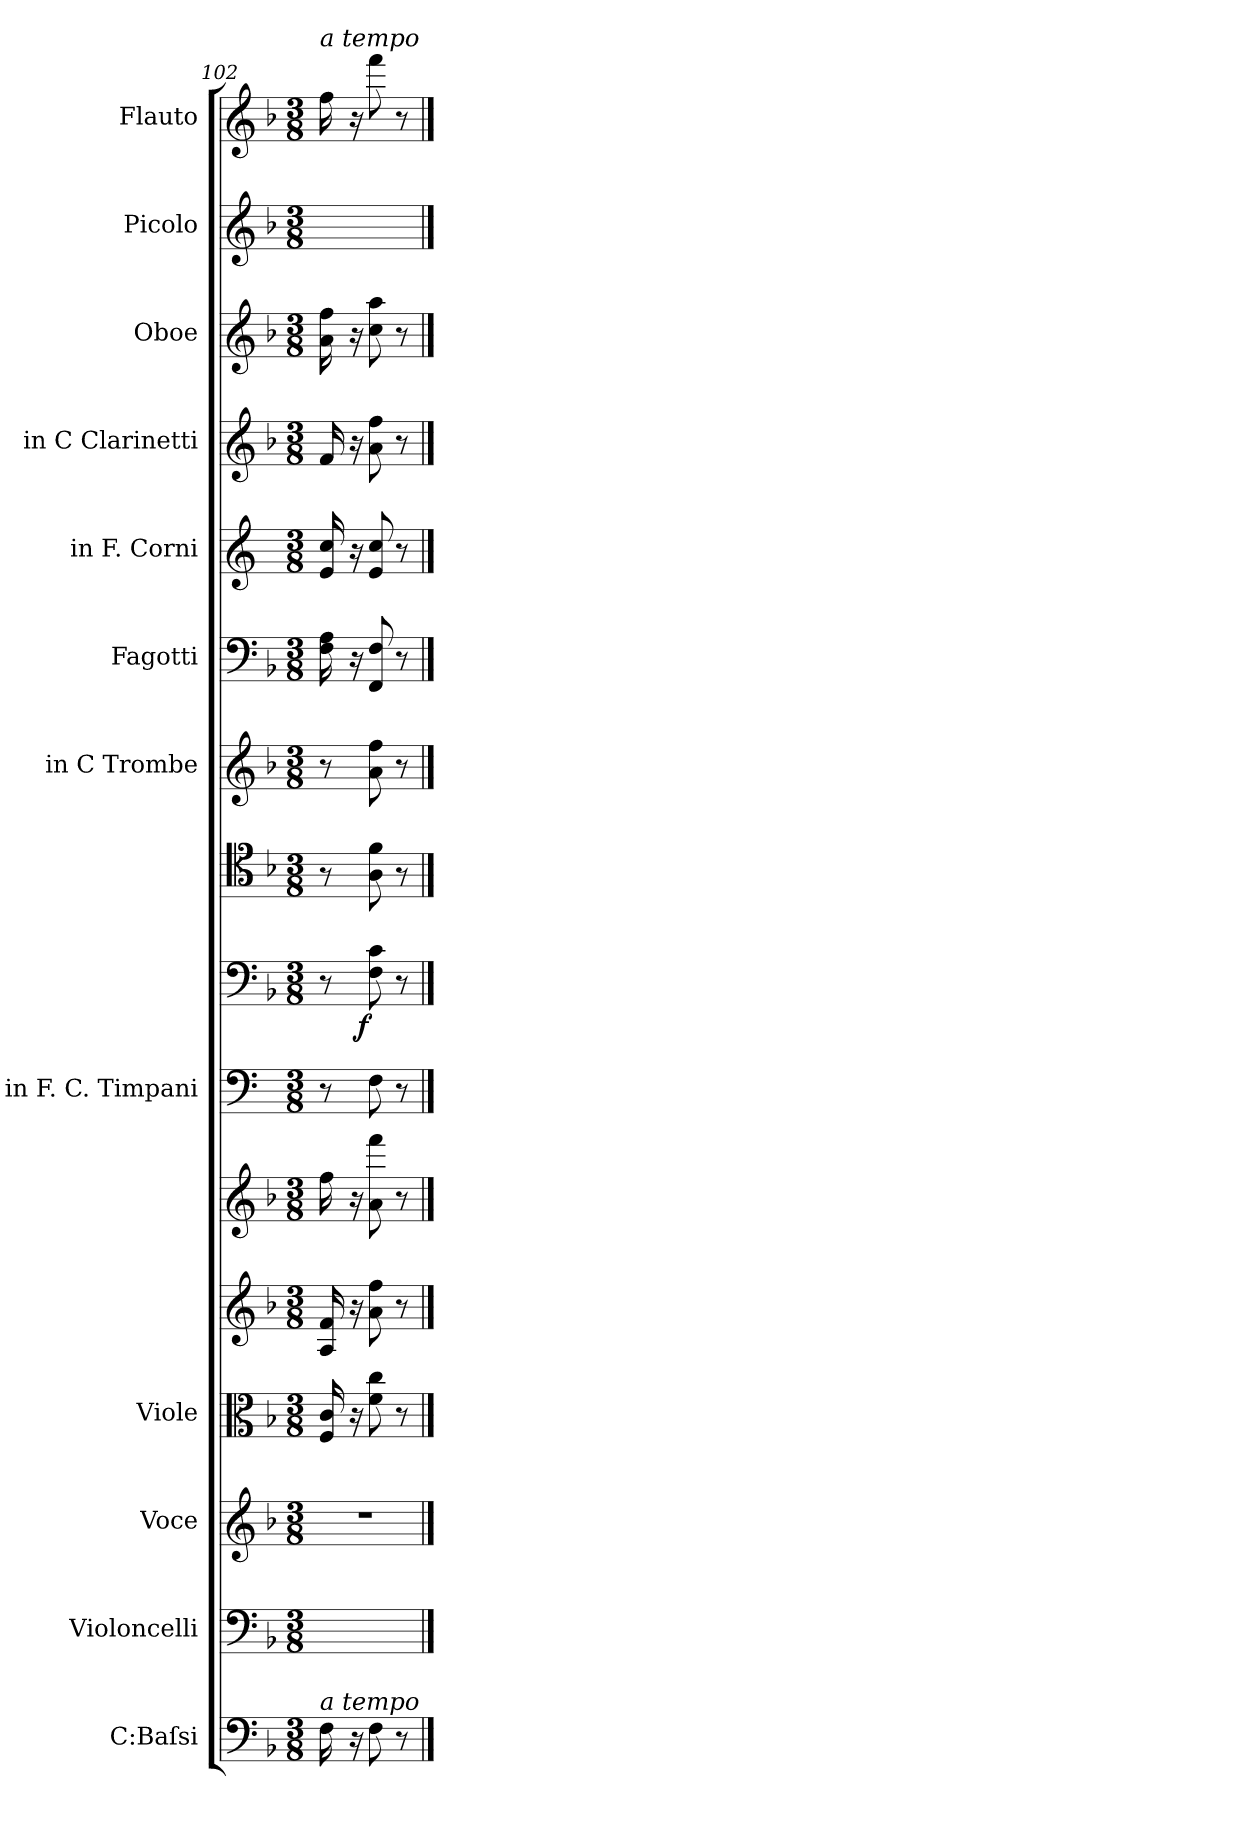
**kern	**kern	**kern	**kern	**kern	**kern	**kern	**kern	**dynam	**kern	**kern	**kern	**kern	**kern	**kern	**kern	**kern
*part16	*part15	*part14	*part13	*part12	*part11	*part10	*part9	*part9	*part8	*part7	*part6	*part5	*part4	*part3	*part2	*part1
*staff16	*staff15	*staff14	*staff13	*staff12	*staff11	*staff10	*staff9	*staff9	*staff8	*staff7	*staff6	*staff5	*staff4	*staff3	*staff2	*staff1
*I"C:Baſsi	*I"Violoncelli	*I"Voce	*I"Viole	*	*	*I" in F. C. Timpani	*	*	*	*I"in C Trombe	*I"Fagotti	*I"in F. Corni	*I"in C Clarinetti	*I"Oboe	*I"Picolo	*I"Flauto
*	*I'Vc	*I'V	*	*	*	*I'Timp	*	*	*	*	*	*	*I'Cl	*I'Ob	*	*I'Fl
*clefF4	*clefF4	*clefG2	*clefC3	*clefG2	*clefG2	*clefF4	*clefF4	*	*clefC4	*clefG2	*clefF4	*clefG2	*clefG2	*clefG2	*clefG2	*clefG2
*	*	*	*	*	*	*	*	*	*	*	*	*ITrd4c7	*	*	*ITrd-7c-12	*
*k[b-]	*k[b-]	*k[b-]	*k[b-]	*k[b-]	*k[b-]	*k[]	*k[b-]	*	*k[b-]	*k[b-]	*k[b-]	*k[b-]	*k[b-]	*k[b-]	*k[b-]	*k[b-]
*M3/8	*M3/8	*M3/8	*M3/8	*M3/8	*M3/8	*M3/8	*M3/8	*	*M3/8	*M3/8	*M3/8	*M3/8	*M3/8	*M3/8	*M3/8	*M3/8
=102	=102	=102	=102	=102	=102	=102	=102	=102	=102	=102	=102	=102	=102	=102	=102	=102
!	!	!	!	!	!	!	!	!	!	!	!	!	!	!	!	!LO:TX:a:i:t=a tempo
!LO:TX:a:i:t=a tempo	!	!	!	!	!	!	!	!	!	!	!	!	!	!	!	!
16F\	16F\yy	4.r	16F/ 16c/	16A/ 16f/	16ff\	8r	8r	.	8r	8r	16F\ 16A\	16A/ 16f/	16f/	16a\ 16ff\	16ff\yy	16ff\
16r	16ryy	.	16r	16r	16r	.	.	.	.	.	16r	16r	16r	16r	16ryy	16r
!	!	!	!	!	!	!	!	!LO:DY:rj	!	!	!	!	!	!	!	!
8F\	8F\yy	.	8f\ 8cc\	8a\ 8ff\	8a\ 8fff\	8F\	8F\ 8c\	f	8A\ 8f\	8a\ 8ff\	8FF/ 8F/	8A/ 8f/	8a\ 8ff\	8cc\ 8aa\	8fff\yy	8fff\
8r	8ryy	.	8r	8r	8r	8r	8r	.	8r	8r	8r	8r	8r	8r	8ryy	8r
==	==	==	==	==	==	==	==	==	==	==	==	==	==	==	==	==
*-	*-	*-	*-	*-	*-	*-	*-	*-	*-	*-	*-	*-	*-	*-	*-	*-
